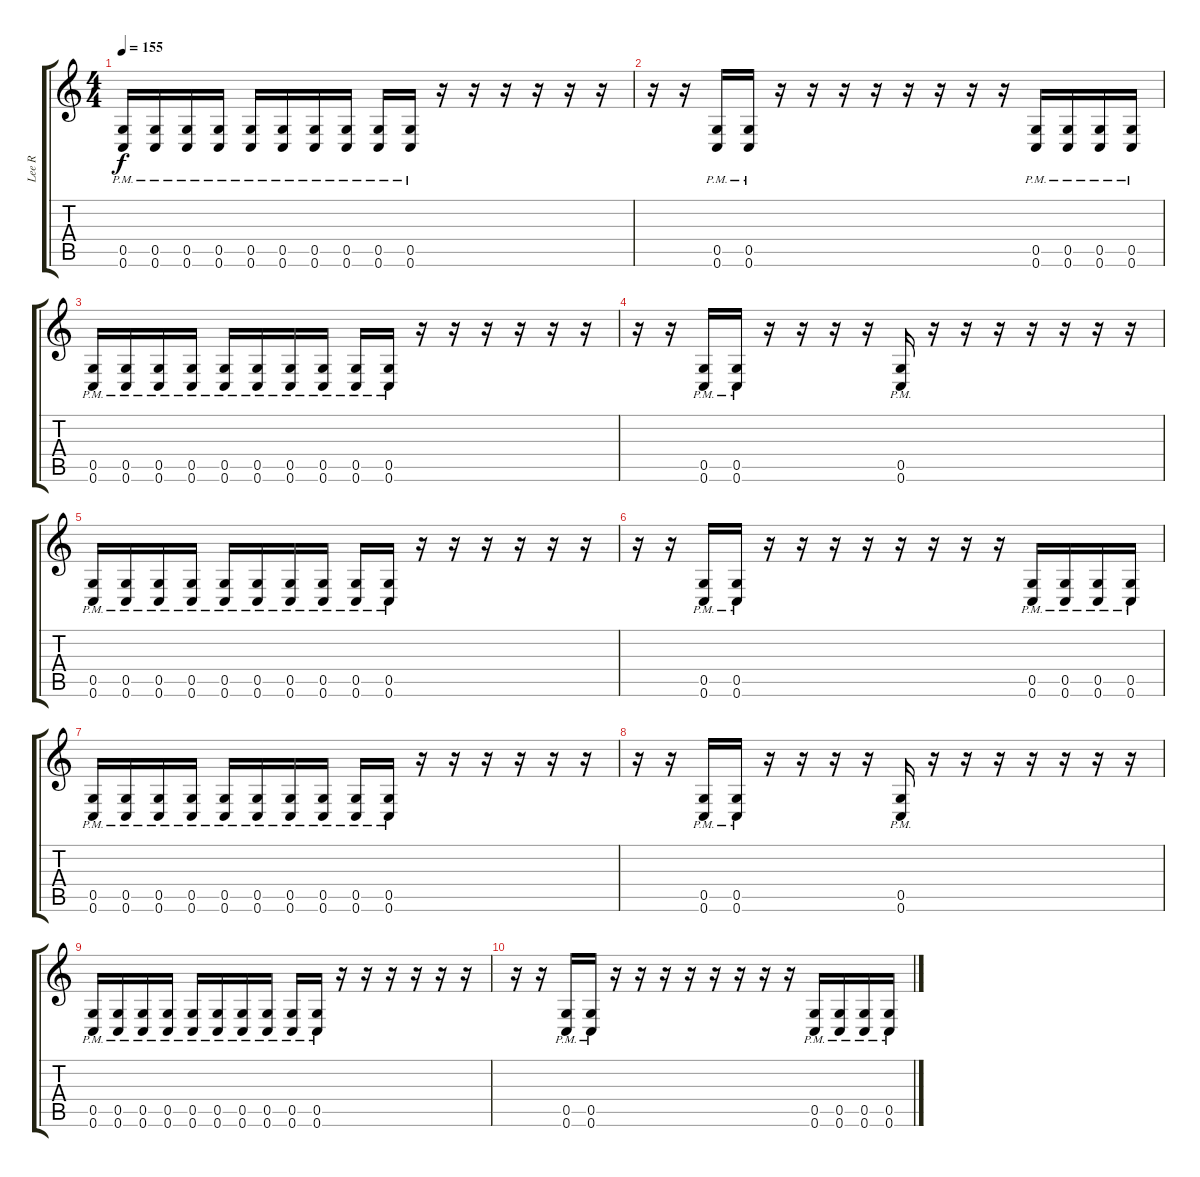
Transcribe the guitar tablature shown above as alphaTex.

\track ("Lee R" "Lee R") {instrument distortionguitar}
\staff {score tabs}
\tuning (D4 A3 F3 C3 G2 C2) {hide}
\ts (4 4)
\tempo 155
\clef g2
\ks c
(0.5{pm} 0.6{pm}).16{dy f} (0.5{pm} 0.6{pm}).16 (0.5{pm} 0.6{pm}).16 (0.5{pm} 0.6{pm}).16 (0.5{pm} 0.6{pm}).16 (0.5{pm} 0.6{pm}).16 (0.5{pm} 0.6{pm}).16 (0.5{pm} 0.6{pm}).16 (0.5{pm} 0.6{pm}).16 (0.5{pm} 0.6{pm}).16 r.16 r.16 r.16 r.16 r.16 r.16 |
r.16 r.16 (0.5{pm} 0.6{pm}).16 (0.5{pm} 0.6{pm}).16 r.16 r.16 r.16 r.16 r.16 r.16 r.16 r.16 (0.5{pm} 0.6{pm}).16 (0.5{pm} 0.6{pm}).16 (0.5{pm} 0.6{pm}).16 (0.5{pm} 0.6{pm}).16 |
(0.5{pm} 0.6{pm}).16 (0.5{pm} 0.6{pm}).16 (0.5{pm} 0.6{pm}).16 (0.5{pm} 0.6{pm}).16 (0.5{pm} 0.6{pm}).16 (0.5{pm} 0.6{pm}).16 (0.5{pm} 0.6{pm}).16 (0.5{pm} 0.6{pm}).16 (0.5{pm} 0.6{pm}).16 (0.5{pm} 0.6{pm}).16 r.16 r.16 r.16 r.16 r.16 r.16 |
r.16 r.16 (0.5{pm} 0.6{pm}).16 (0.5{pm} 0.6{pm}).16 r.16 r.16 r.16 r.16 (0.5{pm} 0.6{pm}).16 r.16 r.16 r.16 r.16 r.16 r.16 r.16 |
(0.5{pm} 0.6{pm}).16 (0.5{pm} 0.6{pm}).16 (0.5{pm} 0.6{pm}).16 (0.5{pm} 0.6{pm}).16 (0.5{pm} 0.6{pm}).16 (0.5{pm} 0.6{pm}).16 (0.5{pm} 0.6{pm}).16 (0.5{pm} 0.6{pm}).16 (0.5{pm} 0.6{pm}).16 (0.5{pm} 0.6{pm}).16 r.16 r.16 r.16 r.16 r.16 r.16 |
r.16 r.16 (0.5{pm} 0.6{pm}).16 (0.5{pm} 0.6{pm}).16 r.16 r.16 r.16 r.16 r.16 r.16 r.16 r.16 (0.5{pm} 0.6{pm}).16 (0.5{pm} 0.6{pm}).16 (0.5{pm} 0.6{pm}).16 (0.5{pm} 0.6{pm}).16 |
(0.5{pm} 0.6{pm}).16 (0.5{pm} 0.6{pm}).16 (0.5{pm} 0.6{pm}).16 (0.5{pm} 0.6{pm}).16 (0.5{pm} 0.6{pm}).16 (0.5{pm} 0.6{pm}).16 (0.5{pm} 0.6{pm}).16 (0.5{pm} 0.6{pm}).16 (0.5{pm} 0.6{pm}).16 (0.5{pm} 0.6{pm}).16 r.16 r.16 r.16 r.16 r.16 r.16 |
r.16 r.16 (0.5{pm} 0.6{pm}).16 (0.5{pm} 0.6{pm}).16 r.16 r.16 r.16 r.16 (0.5{pm} 0.6{pm}).16 r.16 r.16 r.16 r.16 r.16 r.16 r.16 |
(0.5{pm} 0.6{pm}).16 (0.5{pm} 0.6{pm}).16 (0.5{pm} 0.6{pm}).16 (0.5{pm} 0.6{pm}).16 (0.5{pm} 0.6{pm}).16 (0.5{pm} 0.6{pm}).16 (0.5{pm} 0.6{pm}).16 (0.5{pm} 0.6{pm}).16 (0.5{pm} 0.6{pm}).16 (0.5{pm} 0.6{pm}).16 r.16 r.16 r.16 r.16 r.16 r.16 |
r.16 r.16 (0.5{pm} 0.6{pm}).16 (0.5{pm} 0.6{pm}).16 r.16 r.16 r.16 r.16 r.16 r.16 r.16 r.16 (0.5{pm} 0.6{pm}).16 (0.5{pm} 0.6{pm}).16 (0.5{pm} 0.6{pm}).16 (0.5{pm} 0.6{pm}).16
